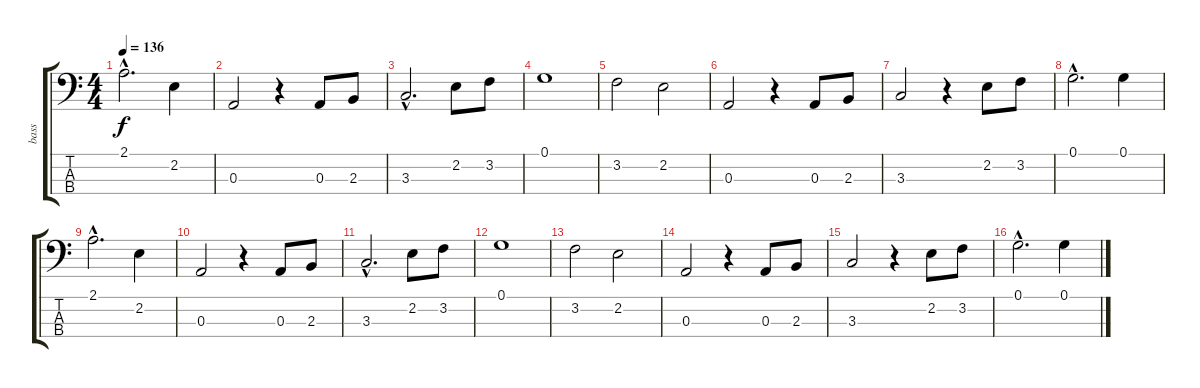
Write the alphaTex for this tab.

\track ("bass           " "bass      ") {instrument fretlessbass}
\staff {score tabs}
\tuning (G2 D2 A1 E1) {hide}
\ts (4 4)
\tempo 136
\clef f4
\ks c
2.1{hac}.2{d dy f} 2.2.4 |
0.3.2 r.4 0.3.8 2.3.8 |
3.3{hac}.2{d} 2.2.8 3.2.8 |
0.1.1 |
3.2.2 2.2.2 |
0.3.2 r.4 0.3.8 2.3.8 |
3.3.2 r.4 2.2.8 3.2.8 |
0.1{hac}.2{d} 0.1.4 |
2.1{hac}.2{d} 2.2.4 |
0.3.2 r.4 0.3.8 2.3.8 |
3.3{hac}.2{d} 2.2.8 3.2.8 |
0.1.1 |
3.2.2 2.2.2 |
0.3.2 r.4 0.3.8 2.3.8 |
3.3.2 r.4 2.2.8 3.2.8 |
0.1{hac}.2{d} 0.1.4
